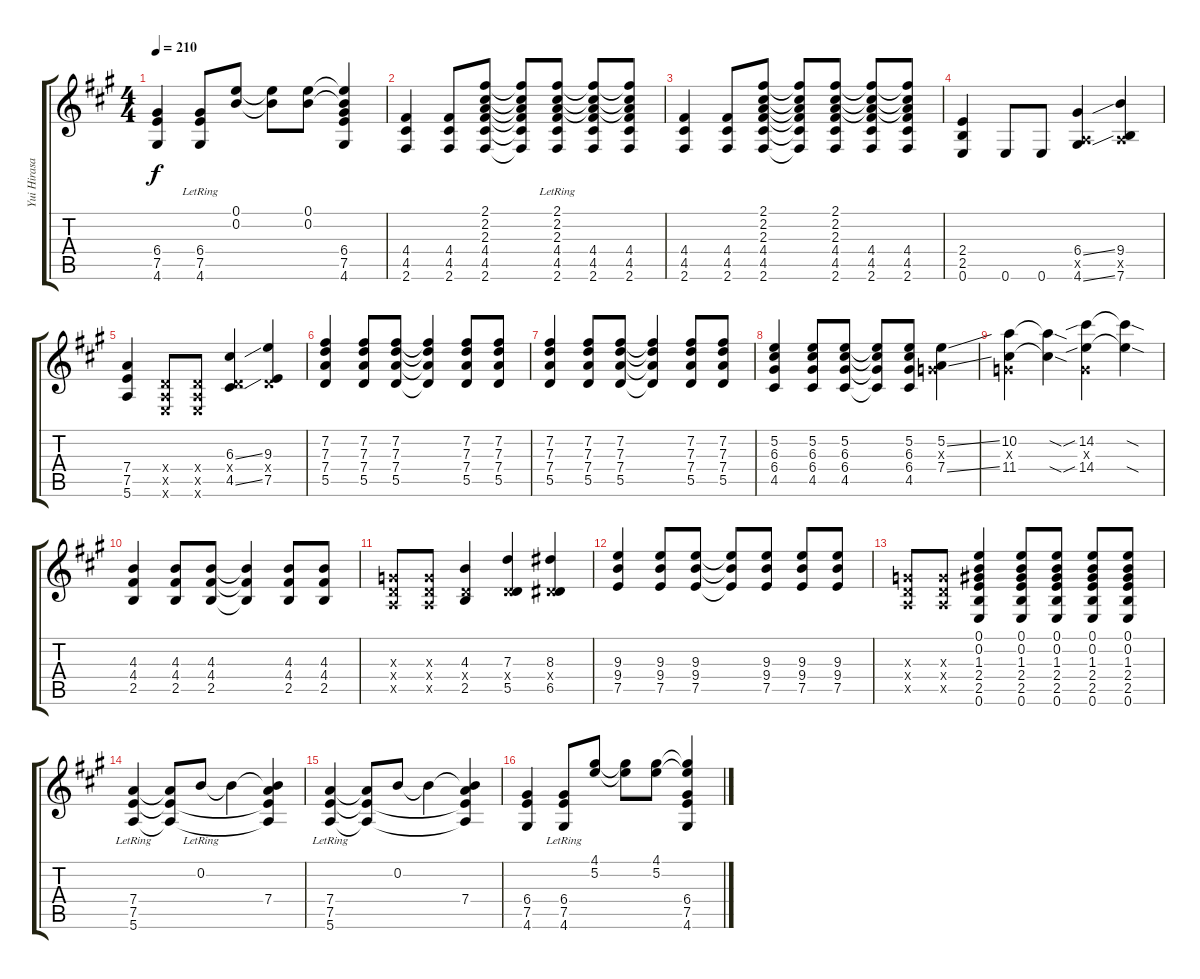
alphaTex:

\track ("Yui Hirasawa" "Yui Hirasa") {instrument distortionguitar}
\staff {score tabs}
\tuning (E4 B3 G3 D3 A2 E2) {hide}
\ts (4 4)
\tempo 210
\clef g2
\ks a
(6.4 7.5 4.6).4{dy f} (6.4{lr} 7.5{lr} 4.6{lr}).8 (0.1 0.2).8 (0.1{t} 0.2{t}).8 (0.1 0.2).8 (0.1{t} 0.2{t} 6.4 7.5 4.6).4 |
(4.4 4.5 2.6).4 (4.4 4.5 2.6).8 (2.1 2.2 2.3 4.4 4.5 2.6).8 (2.1{t} 2.2{t} 2.3{t} 4.4{t} 4.5{t} 2.6{t}).8 (2.1{lr} 2.2{lr} 2.3{lr} 4.4 4.5 2.6).8 (2.1{t} 2.2{t} 2.3{t} 4.4 4.5 2.6).8 (2.1{t} 2.2{t} 2.3{t} 4.4 4.5 2.6).8 |
(4.4 4.5 2.6).4 (4.4 4.5 2.6).8 (2.1 2.2 2.3 4.4 4.5 2.6).8 (2.1{t} 2.2{t} 2.3{t} 4.4{t} 4.5{t} 2.6{t}).8 (2.1 2.2 2.3 4.4 4.5 2.6).8 (2.1{t} 2.2{t} 2.3{t} 4.4 4.5 2.6).8 (2.1{t} 2.2{t} 2.3{t} 4.4 4.5 2.6).8 |
(2.4 2.5 0.6).4 0.6.8 0.6.8 (6.4{ss} 0.5{x} 4.6{ss}).4 (9.4 0.5{x} 7.6).4 |
(7.4 7.5 5.6).4 (0.4{x} 0.5{x} 0.6{x}).8 (0.4{x} 0.5{x} 0.6{x}).8 (6.3{ss} 0.4{x} 4.5{ss}).4 (9.3 0.4{x} 7.5).4 |
(7.2 7.3 7.4 5.5).4 (7.2 7.3 7.4 5.5).8 (7.2 7.3 7.4 5.5).8 (7.2{t} 7.3{t} 7.4{t} 5.5{t}).4 (7.2 7.3 7.4 5.5).8 (7.2 7.3 7.4 5.5).8 |
(7.2 7.3 7.4 5.5).4 (7.2 7.3 7.4 5.5).8 (7.2 7.3 7.4 5.5).8 (7.2{t} 7.3{t} 7.4{t} 5.5{t}).4 (7.2 7.3 7.4 5.5).8 (7.2 7.3 7.4 5.5).8 |
(5.2 6.3 6.4 4.5).4 (5.2 6.3 6.4 4.5).8 (5.2 6.3 6.4 4.5).8 (5.2{t} 6.3{t} 6.4{t} 4.5{t}).8 (5.2 6.3 6.4 4.5).8 (5.2{ss} 0.3{x} 7.4{ss}).4 |
(10.2 0.3{x} 11.4).4 (10.2{sod t} 11.4{sod t}).4 (14.2{sib} 0.3{x} 14.4{sib}).4 (14.2{sod t} 14.4{sod t}).4 |
(4.3 4.4 2.5).4 (4.3 4.4 2.5).8 (4.3 4.4 2.5).8 (4.3{t} 4.4{t} 2.5{t}).4 (4.3 4.4 2.5).8 (4.3 4.4 2.5).8 |
(0.3{x} 0.4{x} 0.5{x}).8 (0.3{x} 0.4{x} 0.5{x}).8 (4.3 0.4{x} 2.5).4 (7.3 0.4{x} 5.5).4 (8.3 0.4{x} 6.5).4 |
(9.3 9.4 7.5).4 (9.3 9.4 7.5).8 (9.3 9.4 7.5).8 (9.3{t} 9.4{t} 7.5{t}).8 (9.3 9.4 7.5).8 (9.3 9.4 7.5).8 (9.3 9.4 7.5).8 |
(0.3{x} 0.4{x} 0.5{x}).8 (0.3{x} 0.4{x} 0.5{x}).8 (0.1 0.2 1.3 2.4 2.5 0.6).4 (0.1 0.2 1.3 2.4 2.5 0.6).8 (0.1 0.2 1.3 2.4 2.5 0.6).8 (0.1 0.2 1.3 2.4 2.5 0.6).8 (0.1 0.2 1.3 2.4 2.5 0.6).8 |
(7.4{lr} 7.5{lr} 5.6{lr}).4 (7.4{t} 7.5{t} 5.6{t}).8 0.2{lr}.8 0.2{t}.4 (0.2{t} 7.4 7.5{t} 5.6{t}).4 |
(7.4{lr} 7.5{lr} 5.6{lr}).4 (7.4{t} 7.5{t} 5.6{t}).8 0.2.8 0.2{t}.4 (0.2{t} 7.4 7.5{t} 5.6{t}).4 |
(6.4 7.5 4.6).4 (6.4{lr} 7.5{lr} 4.6{lr}).8 (4.1 5.2).8 (4.1{t} 5.2{t}).8 (4.1 5.2).8 (4.1{t} 5.2{t} 6.4 7.5 4.6).4
